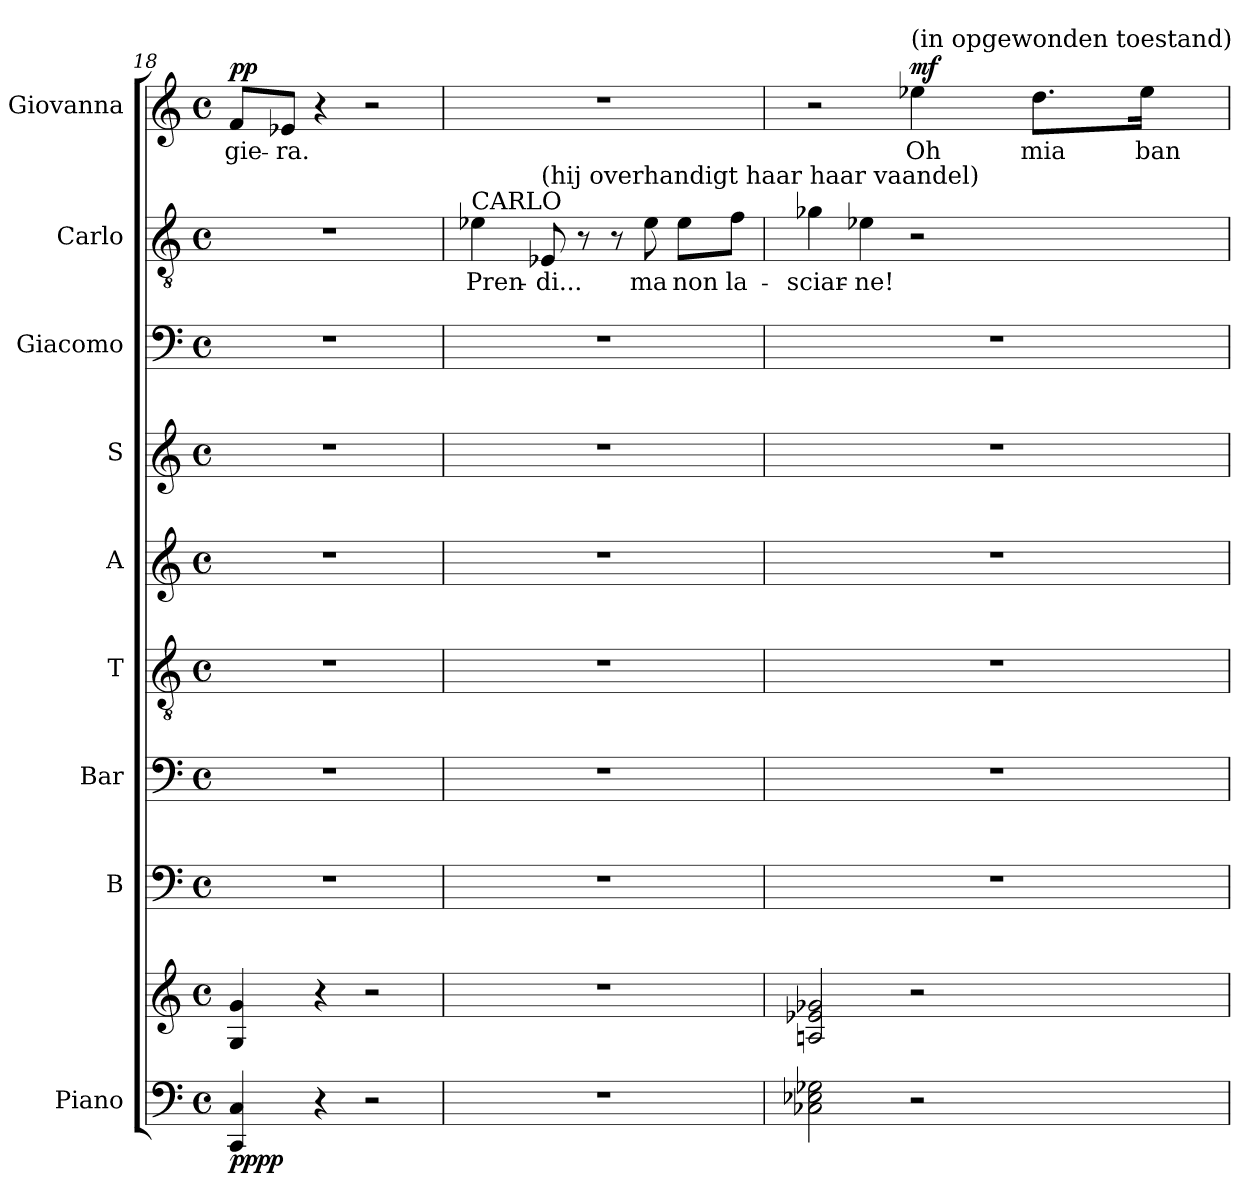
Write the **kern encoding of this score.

**kern	**kern	**dynam	**kern	**kern	**kern	**kern	**kern	**kern	**kern	**text	**kern	**text	**dynam
*part9	*part9	*part9	*part8	*part7	*part6	*part5	*part4	*part3	*part2	*part2	*part1	*part1	*part1
*staff10	*staff9	*staff9/10	*staff8	*staff7	*staff6	*staff5	*staff4	*staff3	*staff2	*staff2	*staff1	*staff1	*staff1
*I"Piano	*	*	*I"B	*I"Bar	*I"T	*I"A	*I"S	*I"Giacomo	*I"Carlo	*	*I"Giovanna	*	*
*I'Pno	*	*	*I'B	*I'Bar	*I'T	*I'A	*I'S	*	*	*	*I'V	*	*
*clefF4	*clefG2	*	*clefF4	*clefF4	*clefGv2	*clefG2	*clefG2	*clefF4	*clefGv2	*	*clefG2	*	*
*k[]	*k[]	*	*k[]	*k[]	*k[]	*k[]	*k[]	*k[]	*k[]	*	*k[]	*	*
*M4/4	*M4/4	*	*M4/4	*M4/4	*M4/4	*M4/4	*M4/4	*M4/4	*M4/4	*	*M4/4	*	*
*met(c)	*met(c)	*	*met(c)	*met(c)	*met(c)	*met(c)	*met(c)	*met(c)	*met(c)	*	*met(c)	*	*
=18	=18	=18	=18	=18	=18	=18	=18	=18	=18	=18	=18	=18	=18
!	!	!LO:DY:b=2	!	!	!	!	!	!	!	!	!	!	!
!	!	!LO:DY:n=1:b	!	!	!	!	!	!	!	!	!	!	!LO:DY:a
4CC/ 4C/	4G/ 4g/	pp pp	1r	1r	1r	1r	1r	1r	1r	.	8f/L	-gie-	pp
.	.	.	.	.	.	.	.	.	.	.	8e-X/J	-ra.	.
4r	4r	.	.	.	.	.	.	.	.	.	4r	.	.
2r	2r	.	.	.	.	.	.	.	.	.	2r	.	.
!!LO:PB:g=z
=19	=19	=19	=19	=19	=19	=19	=19	=19	=19	=19	=19	=19	=19
!	!	!	!	!	!	!	!	!	!LO:TX:a:t=CARLO	!	!	!	!
1r	1r	.	1r	1r	1r	1r	1r	1r	4e-X\	Pren-	1r	.	.
!	!	!	!	!	!	!	!	!	!LO:TX:a:t=(hij overhandigt haar haar vaandel)	!	!	!	!
.	.	.	.	.	.	.	.	.	8E-X/	-di...	.	.	.
.	.	.	.	.	.	.	.	.	8r	.	.	.	.
.	.	.	.	.	.	.	.	.	8r	.	.	.	.
.	.	.	.	.	.	.	.	.	8e-\	ma	.	.	.
.	.	.	.	.	.	.	.	.	8e-\L	non	.	.	.
.	.	.	.	.	.	.	.	.	8f\J	la-	.	.	.
=20	=20	=20	=20	=20	=20	=20	=20	=20	=20	=20	=20	=20	=20
2C-X\ 2E-X\ 2G-X\	2An/ 2e-X/ 2g-X/	.	1r	1r	1r	1r	1r	1r	4g-X\	-sciar-	2r	.	.
.	.	.	.	.	.	.	.	.	4e-X\	-ne!	.	.	.
!	!	!	!	!	!	!	!	!	!	!	!LO:TX:a:t=(in opgewonden toestand)	!	!
!	!	!	!	!	!	!	!	!	!	!	!	!	!LO:DY:a
2r	2r	.	.	.	.	.	.	.	2r	.	4ee-X\	Oh	mf
.	.	.	.	.	.	.	.	.	.	.	8.dd\L	mia	.
.	.	.	.	.	.	.	.	.	.	.	16ee-\Jk	ban-	.
=	=	=	=	=	=	=	=	=	=	=	=	=	=
*-	*-	*-	*-	*-	*-	*-	*-	*-	*-	*-	*-	*-	*-
